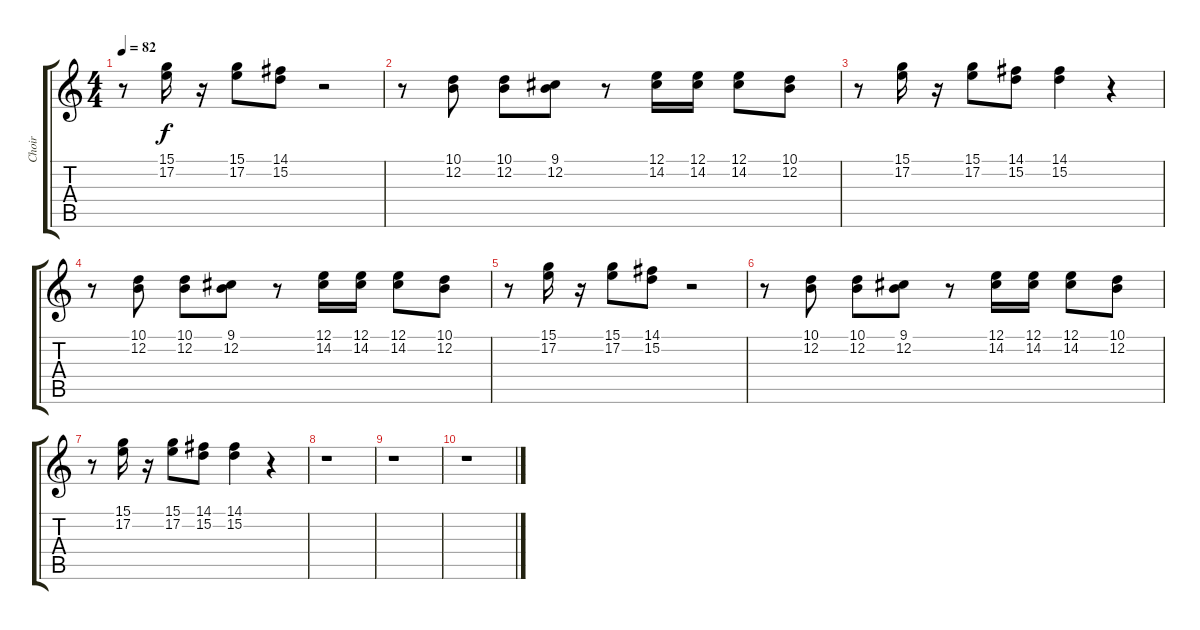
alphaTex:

\track ("Choir" "Choir") {instrument choiraahs}
\staff {score tabs}
\tuning (E4 B3 G3 D3 A2 E2) {hide}
\ts (4 4)
\tempo 82
\clef g2
\ks c
r.8{dy f} (15.1 17.2).16 r.16 (15.1 17.2).8 (14.1 15.2).8 r.2 |
r.8 (10.1 12.2).8 (10.1 12.2).8 (9.1 12.2).8 r.8 (12.1 14.2).16 (12.1 14.2).16 (12.1 14.2).8 (10.1 12.2).8 |
r.8 (15.1 17.2).16 r.16 (15.1 17.2).8 (14.1 15.2).8 (14.1 15.2).4 r.4 |
r.8 (10.1 12.2).8 (10.1 12.2).8 (9.1 12.2).8 r.8 (12.1 14.2).16 (12.1 14.2).16 (12.1 14.2).8 (10.1 12.2).8 |
r.8 (15.1 17.2).16 r.16 (15.1 17.2).8 (14.1 15.2).8 r.2 |
r.8 (10.1 12.2).8 (10.1 12.2).8 (9.1 12.2).8 r.8 (12.1 14.2).16 (12.1 14.2).16 (12.1 14.2).8 (10.1 12.2).8 |
r.8 (15.1 17.2).16 r.16 (15.1 17.2).8 (14.1 15.2).8 (14.1 15.2).4 r.4 |
r.1 |
r.1 |
r.1
